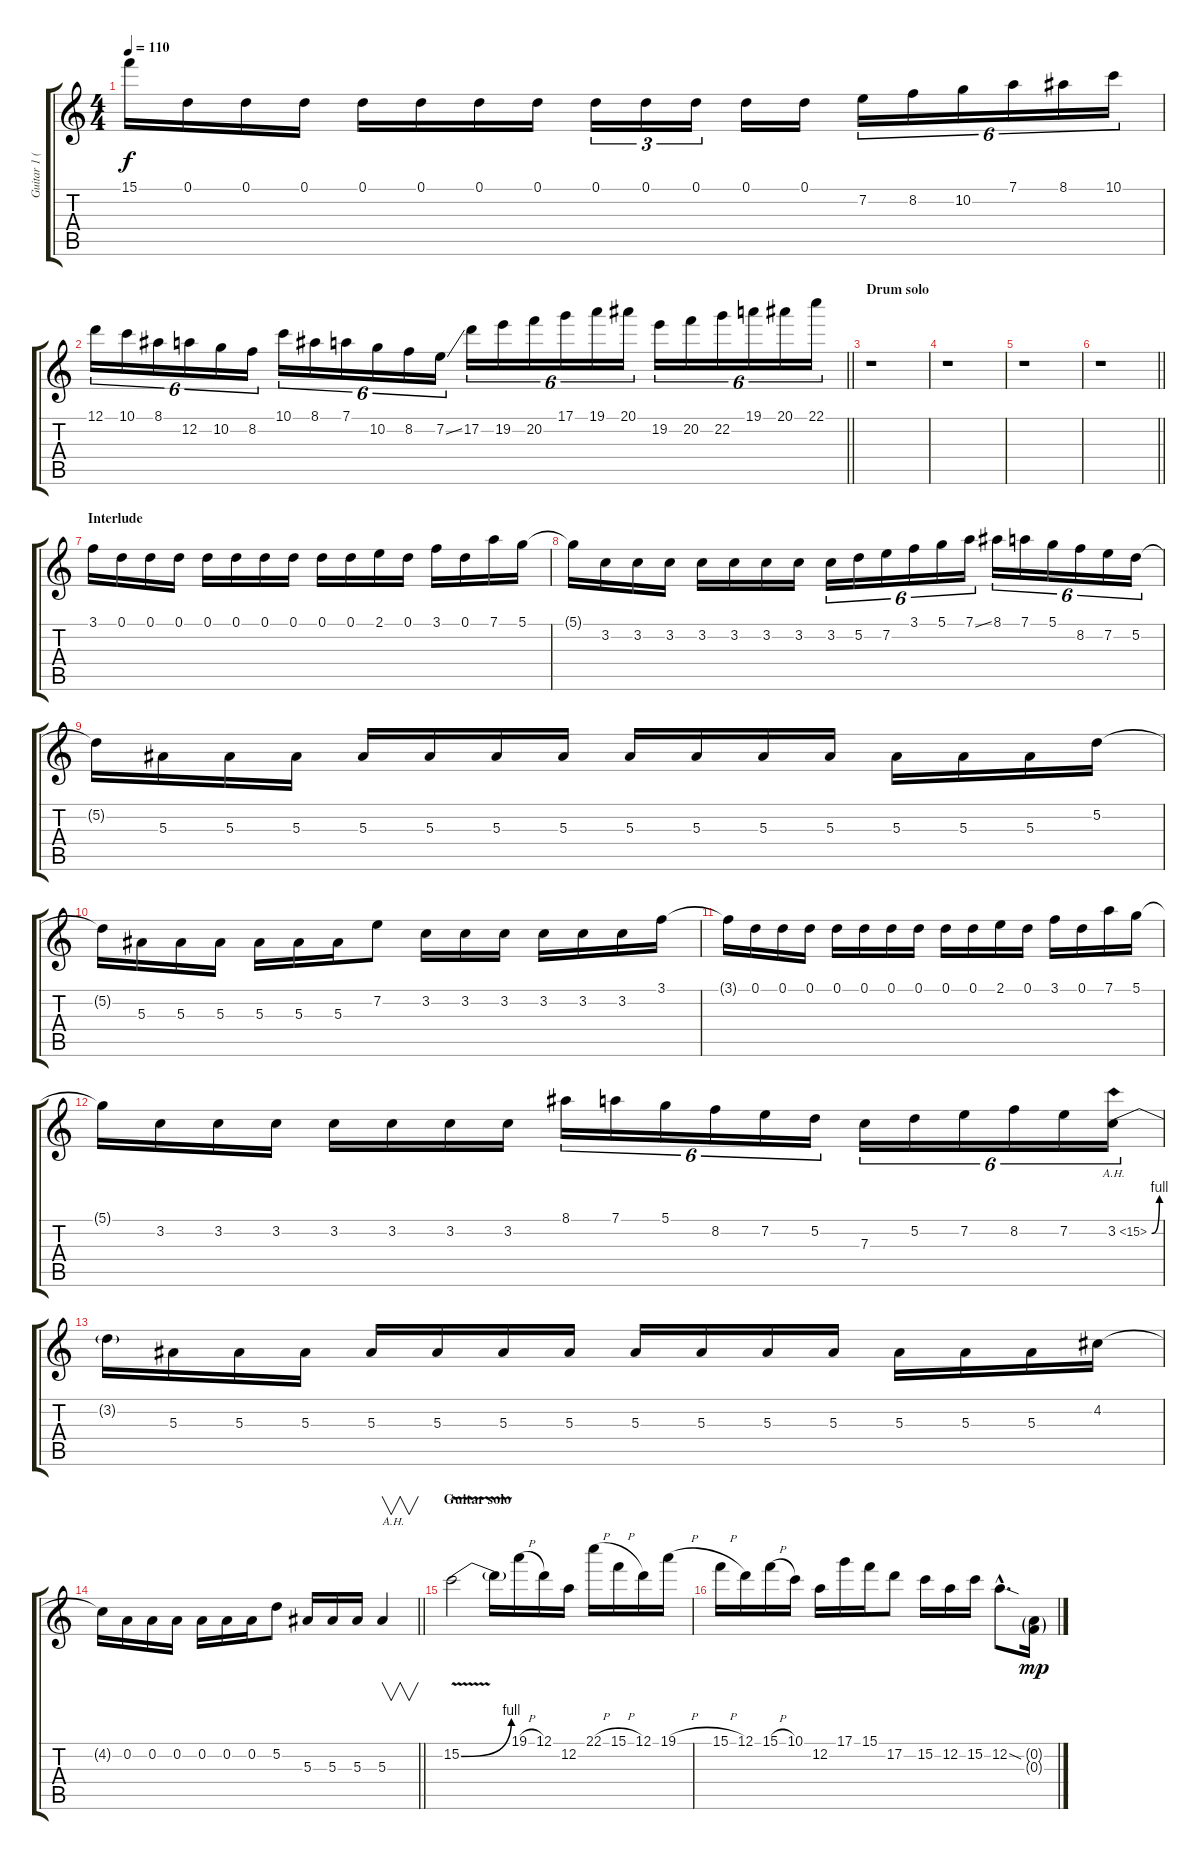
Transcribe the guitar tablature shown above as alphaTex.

\track ("Guitar 1 (Lead)" "Guitar 1 (") {instrument overdrivenguitar}
\staff {score tabs}
\tuning (D4 A3 F3 C3 G2 D2) {hide}
\ts (4 4)
\tempo 110
\clef g2
\ks c
15.1.16{dy f} 0.1.16 0.1.16 0.1.16 0.1.16 0.1.16 0.1.16 0.1.16 0.1.16{tu (3 2)} 0.1.16{tu (3 2)} 0.1.16{tu (3 2)} 0.1.16 0.1.16 7.2.16{tu (6 4)} 8.2.16{tu (6 4)} 10.2.16{tu (6 4)} 7.1.16{tu (6 4)} 8.1.16{tu (6 4)} 10.1.16{tu (6 4)} |
\barLineRight lightlight
12.1.16{tu (6 4)} 10.1.16{tu (6 4)} 8.1.16{tu (6 4)} 12.2.16{tu (6 4)} 10.2.16{tu (6 4)} 8.2.16{tu (6 4)} 10.1.16{tu (6 4)} 8.1.16{tu (6 4)} 7.1.16{tu (6 4)} 10.2.16{tu (6 4)} 8.2.16{tu (6 4)} 7.2{ss}.16{tu (6 4)} 17.2.16{tu (6 4)} 19.2.16{tu (6 4)} 20.2.16{tu (6 4)} 17.1.16{tu (6 4)} 19.1.16{tu (6 4)} 20.1.16{tu (6 4)} 19.2.16{tu (6 4)} 20.2.16{tu (6 4)} 22.2.16{tu (6 4)} 19.1.16{tu (6 4)} 20.1.16{tu (6 4)} 22.1.16{tu (6 4)} |
\section ("" "Drum solo")
r.1 |
r.1 |
r.1 |
\barLineRight lightlight
r.1 |
\section ("" "Interlude")
3.1.16 0.1.16 0.1.16 0.1.16 0.1.16 0.1.16 0.1.16 0.1.16 0.1.16 0.1.16 2.1.16 0.1.16 3.1.16 0.1.16 7.1.16 5.1.16 |
5.1{t}.16 3.2.16 3.2.16 3.2.16 3.2.16 3.2.16 3.2.16 3.2.16 3.2.16{tu (6 4)} 5.2.16{tu (6 4)} 7.2.16{tu (6 4)} 3.1.16{tu (6 4)} 5.1.16{tu (6 4)} 7.1{ss}.16{tu (6 4)} 8.1.16{tu (6 4)} 7.1.16{tu (6 4)} 5.1.16{tu (6 4)} 8.2.16{tu (6 4)} 7.2.16{tu (6 4)} 5.2.16{tu (6 4)} |
5.2{t}.16 5.3.16 5.3.16 5.3.16 5.3.16 5.3.16 5.3.16 5.3.16 5.3.16 5.3.16 5.3.16 5.3.16 5.3.16 5.3.16 5.3.16 5.2.16 |
5.2{t}.16 5.3.16 5.3.16 5.3.16 5.3.16 5.3.16 5.3.16 7.2.8 3.2.16 3.2.16 3.2.16 3.2.16 3.2.16 3.2.16 3.1.16 |
3.1{t}.16 0.1.16 0.1.16 0.1.16 0.1.16 0.1.16 0.1.16 0.1.16 0.1.16 0.1.16 2.1.16 0.1.16 3.1.16 0.1.16 7.1.16 5.1.16 |
5.1{t}.16 3.2.16 3.2.16 3.2.16 3.2.16 3.2.16 3.2.16 3.2.16 8.1.16{tu (6 4)} 7.1.16{tu (6 4)} 5.1.16{tu (6 4)} 8.2.16{tu (6 4)} 7.2.16{tu (6 4)} 5.2.16{tu (6 4)} 7.3.16{tu (6 4)} 5.2.16{tu (6 4)} 7.2.16{tu (6 4)} 8.2.16{tu (6 4)} 7.2.16{tu (6 4)} 3.2{be (bend 0 0 60 4) ah 12}.16{tu (6 4)} |
3.2{t}.16 5.3.16 5.3.16 5.3.16 5.3.16 5.3.16 5.3.16 5.3.16 5.3.16 5.3.16 5.3.16 5.3.16 5.3.16 5.3.16 5.3.16 4.2.16 |
\barLineRight lightlight
4.2{t}.16 0.2.16 0.2.16 0.2.16 0.2.16 0.2.16 0.2.16 5.2.8 5.3.16 5.3.16 5.3.16 5.3.4{v txt "A.H." volume 12 instrument guitarharmonics} |
\section ("" "Guitar solo")
15.2{be (bend 0 0 60 4) v}.2{volume 14 instrument overdrivenguitar} 15.2{t}.16 19.1{h}.16 12.1.16 12.2.16 22.1{h}.16 15.1{h}.16 12.1.16 19.1{h}.16 |
15.1{h}.16 12.1.16 15.1{h}.16 10.1.16 12.2.16 17.1.16 15.1.16 17.2.8 15.2.16 12.2.16 15.2.16 12.2{sod hac}.8{d} (0.2{g} 0.3{g}).16{dy mp}
